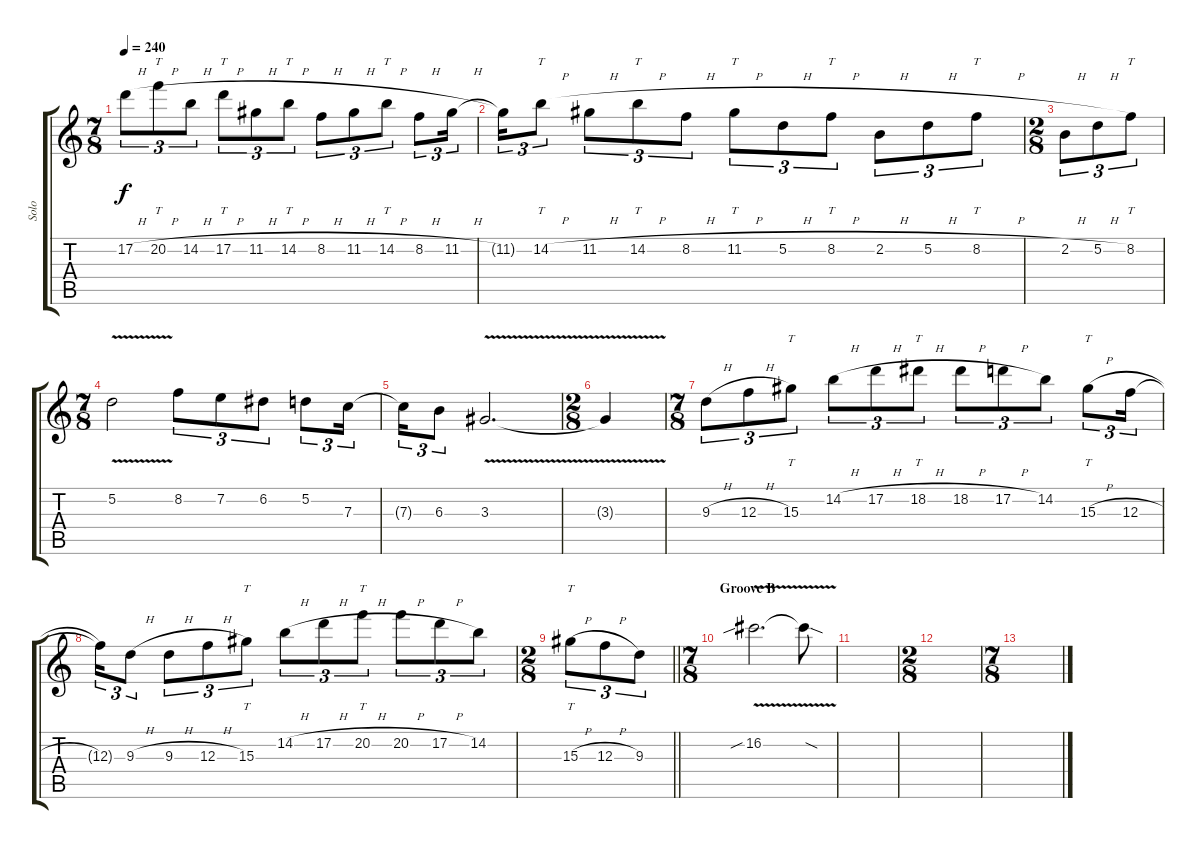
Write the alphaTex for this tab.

\track ("Solo" "Solo") {instrument distortionguitar}
\staff {score tabs}
\tuning (D4 A3 F3 C3 G2 D2) {hide}
\ts (7 8)
\tempo 240
\clef g2
\ks c
17.2{h}.8{tu (3 2) dy f} 20.2{h}.8{tt tu (3 2)} 14.2{h}.8{tu (3 2)} 17.2{h}.8{tt tu (3 2)} 11.2{h}.8{tu (3 2)} 14.2{h}.8{tt tu (3 2)} 8.2{h}.8{tu (3 2)} 11.2{h}.8{tu (3 2)} 14.2{h}.8{tt tu (3 2)} 8.2{h}.8{tu (3 2)} 11.2{h}.16{tu (3 2)} |
11.2{t}.16{tu (3 2)} 14.2{h}.8{tt tu (3 2)} 11.2{h}.8{tu (3 2)} 14.2{h}.8{tt tu (3 2)} 8.2{h}.8{tu (3 2)} 11.2{h}.8{tt tu (3 2)} 5.2{h}.8{tu (3 2)} 8.2{h}.8{tt tu (3 2)} 2.2{h}.8{tu (3 2)} 5.2{h}.8{tu (3 2)} 8.2{h}.8{tt tu (3 2)} |
\ts (2 8)
2.2{h}.8{tu (3 2)} 5.2{h}.8{tu (3 2)} 8.2.8{tt tu (3 2)} |
\ts (7 8)
5.2{v}.2 8.2.8{tu (3 2)} 7.2.8{tu (3 2)} 6.2.8{tu (3 2)} 5.2.8{tu (3 2)} 7.3.16{tu (3 2)} |
7.3{t}.16{tu (3 2)} 6.3.8{tu (3 2)} 3.3{v}.2{d} |
\ts (2 8)
3.3{t}.4 |
\ts (7 8)
9.3{h}.8{tu (3 2)} 12.3{h}.8{tu (3 2)} 15.3.8{tt tu (3 2)} 14.2{h}.8{tu (3 2)} 17.2{h}.8{tu (3 2)} 18.2{h}.8{tt tu (3 2)} 18.2{h}.8{tu (3 2)} 17.2{h}.8{tu (3 2)} 14.2.8{tu (3 2)} 15.3{h}.8{tt tu (3 2)} 12.3{h}.16{tu (3 2)} |
12.3{t}.16{tu (3 2)} 9.3{h}.8{tu (3 2)} 9.3{h}.8{tu (3 2)} 12.3{h}.8{tu (3 2)} 15.3.8{tt tu (3 2)} 14.2{h}.8{tu (3 2)} 17.2{h}.8{tu (3 2)} 20.2{h}.8{tt tu (3 2)} 20.2{h}.8{tu (3 2)} 17.2{h}.8{tu (3 2)} 14.2.8{tu (3 2)} |
\ts (2 8)
\barLineRight lightlight
15.3{h}.8{tt tu (3 2)} 12.3{h}.8{tu (3 2)} 9.3.8{tu (3 2)} |
\ts (7 8)
\section ("" "Groove B")
16.2{v sib}.2{d} 16.2{sod t}.8 |
|
\ts (2 8)
|
\ts (7 8)
